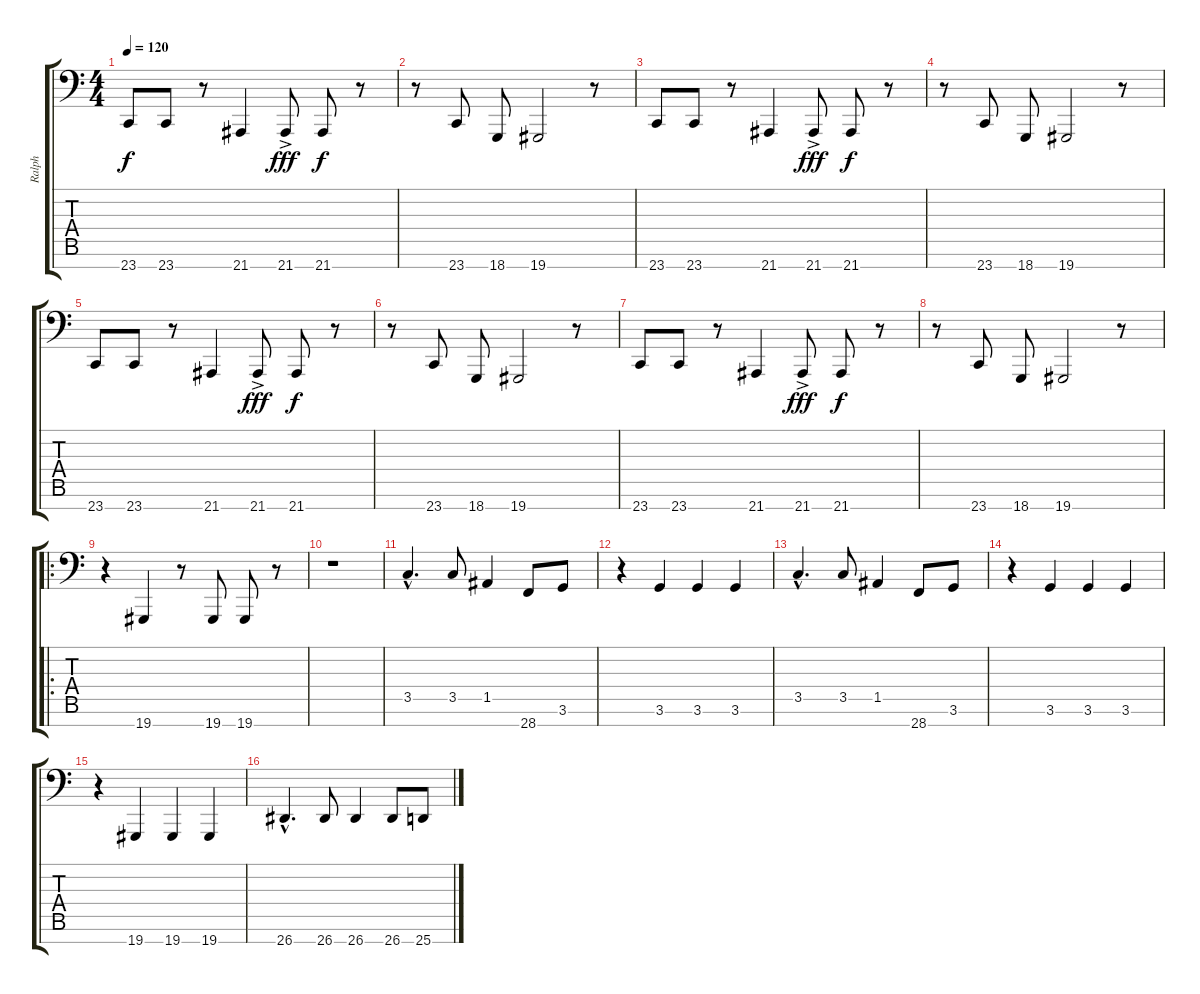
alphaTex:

\track ("Ralph" "Ralph") {instrument acousticgrandpiano}
\staff {score tabs}
\tuning (E4 B3 G3 D3 A2 E2 Db0) {hide}
\ts (4 4)
\tempo 120
\clef f4
\ks c
23.7.8{dy f instrument acousticgrandpiano} 23.7.8 r.8 21.7.4 21.7{ac}.8{dy fff} 21.7.8{dy f} r.8 |
r.8 23.7.8 18.7.8 19.7.2 r.8 |
23.7.8 23.7.8 r.8 21.7.4 21.7{ac}.8{dy fff} 21.7.8{dy f} r.8 |
r.8 23.7.8 18.7.8 19.7.2 r.8 |
23.7.8 23.7.8 r.8 21.7.4 21.7{ac}.8{dy fff} 21.7.8{dy f} r.8 |
r.8 23.7.8 18.7.8 19.7.2 r.8 |
23.7.8 23.7.8 r.8 21.7.4 21.7{ac}.8{dy fff} 21.7.8{dy f} r.8 |
r.8 23.7.8 18.7.8 19.7.2 r.8 |
\ro
r.4 19.7.4 r.8 19.7.8 19.7.8 r.8 |
r.1 |
3.5{hac}.4{d} 3.5.8 1.5.4 28.7.8 3.6.8 |
r.4 3.6.4 3.6.4 3.6.4 |
3.5{hac}.4{d} 3.5.8 1.5.4 28.7.8 3.6.8 |
r.4 3.6.4 3.6.4 3.6.4 |
r.4 19.7.4 19.7.4 19.7.4 |
26.7{hac}.4{d} 26.7.8 26.7.4 26.7.8 25.7.8
